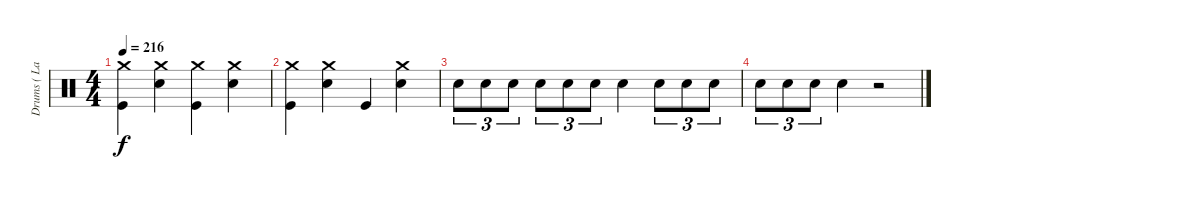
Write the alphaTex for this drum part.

\track ("Drums ( Lars )" "Drums ( La") {instrument percussion}
\staff {score}
\articulation defaults
\ts (4 4)
\tempo 216
\clef neutral
\ks c
("Crash medium (hit)" "Kick (hit)").4{dy f} ("Crash medium (hit)" "Snare (hit) 2").4 ("Crash medium (hit)" "Kick (hit)").4 ("Crash medium (hit)" "Snare (hit) 2").4 |
("Kick (hit)" "Crash medium (hit)").4 ("Snare (hit) 2" "Crash medium (hit)").4 "Kick (hit)".4 ("Snare (hit) 2" "Crash medium (hit)").4 |
"Snare (hit) 2".8{tu (3 2)} "Snare (hit) 2".8{tu (3 2)} "Snare (hit) 2".8{tu (3 2)} "Snare (hit) 2".8{tu (3 2)} "Snare (hit) 2".8{tu (3 2)} "Snare (hit) 2".8{tu (3 2)} "Snare (hit) 2".4 "Snare (hit) 2".8{tu (3 2)} "Snare (hit) 2".8{tu (3 2)} "Snare (hit) 2".8{tu (3 2)} |
"Snare (hit) 2".8{tu (3 2)} "Snare (hit) 2".8{tu (3 2)} "Snare (hit) 2".8{tu (3 2)} "Snare (hit) 2".4 r.2
